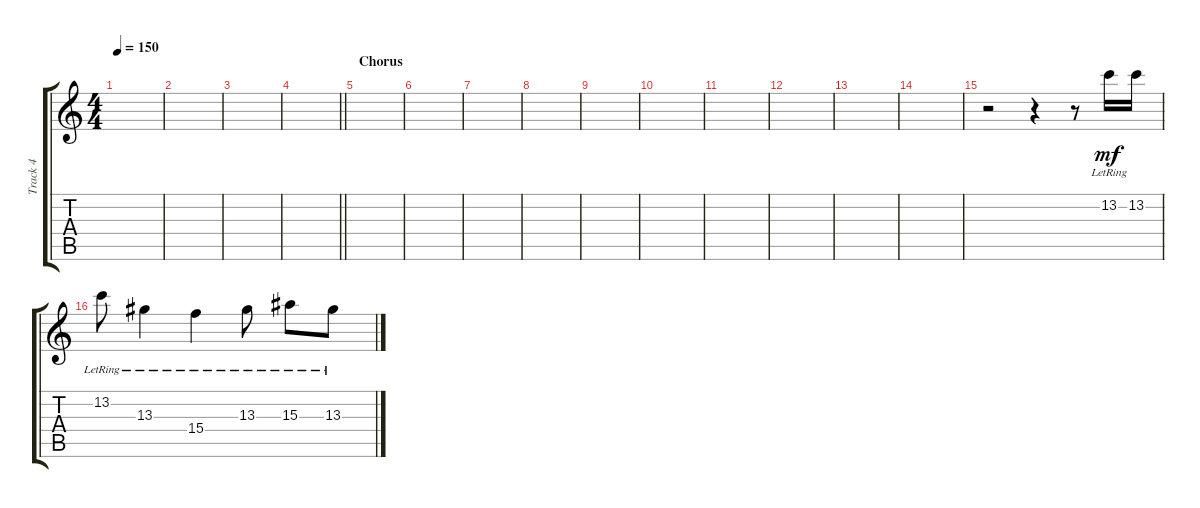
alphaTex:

\track ("Track 4" "Track 4") {instrument electricguitarjazz}
\staff {score tabs}
\tuning (E4 B3 G3 D3 A2 E2) {hide}
\ts (4 4)
\tempo 150
\clef g2
\ks c
|
|
|
\barLineRight lightlight
|
\section ("" "Chorus")
|
|
|
|
|
|
|
|
|
|
r.2 r.4 r.8 13.2{lr}.16{dy mf} 13.2{lr}.16 |
13.2{lr}.8 13.3{lr}.4 15.4{lr}.4 13.3{lr}.8 15.3{lr}.8 13.3{lr}.8
